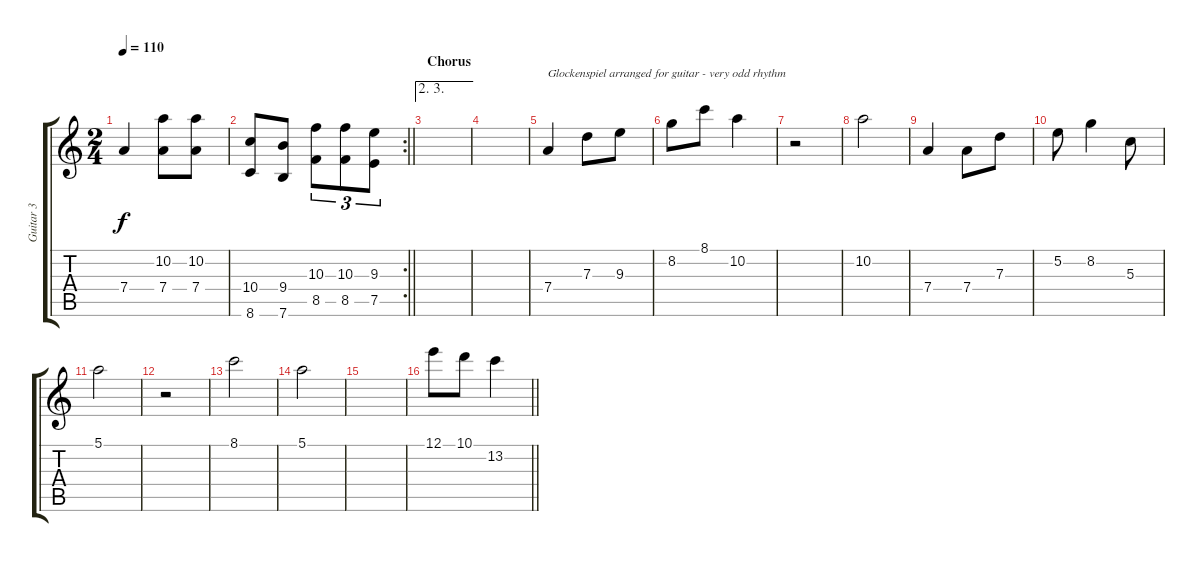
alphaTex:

\track ("Guitar 3" "Guitar 3") {instrument acousticguitarsteel}
\staff {score tabs}
\tuning (E4 B3 G3 D3 A2 E2) {hide}
\ts (2 4)
\tempo 110
\clef g2
\ks aminor
7.4.4{dy f} (10.2 7.4).8 (10.2 7.4).8 |
\rc 2
\barLineRight lightlight
(10.4 8.6).8 (9.4 7.6).8 (10.3 8.5).8{tu (3 2)} (10.3 8.5).8{tu (3 2)} (9.3 7.5).8{tu (3 2)} |
\ae (2 3)
\section ("" "Chorus")
|
|
7.4.4{txt "Glockenspiel arranged for guitar - very odd rhythm"} 7.3.8 9.3.8 |
8.2.8 8.1.8 10.2.4 |
r.2 |
10.2.2 |
7.4.4 7.4.8 7.3.8 |
5.2.8 8.2.4 5.3.8 |
5.1.2 |
r.2 |
8.1.2 |
5.1.2 |
|
\barLineRight lightlight
12.1.8 10.1.8 13.2.4
